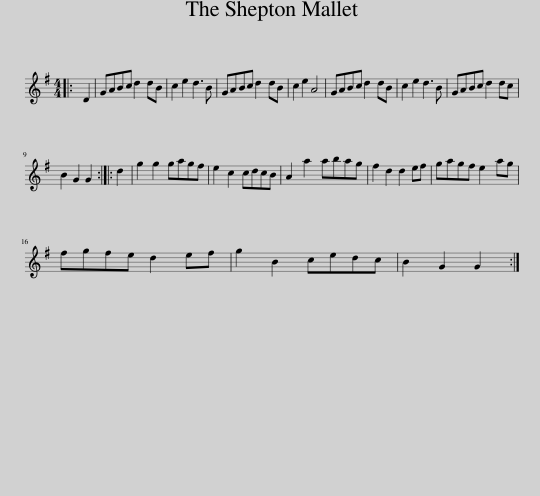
X:1
L:1/8
M:4/4
I:linebreak $
K:G
V:1 treble
V:1
|: D2 | GABc d2 dB | c2 e2 d3 B | GABc d2 dB | c2 e2 A4 | %5
 GABc d2 dB | c2 e2 d3 B | GABc d2 dc |$ B2 G2 G2 :: d2 | %10
 g2 g2 gagf | e2 c2 cdcB | A2 a2 abag | f2 d2 d2 ef | gagf e2 ag |$ %15
 fgfe d2 ef | g2 B2 cedc | B2 G2 G2 :| %18
